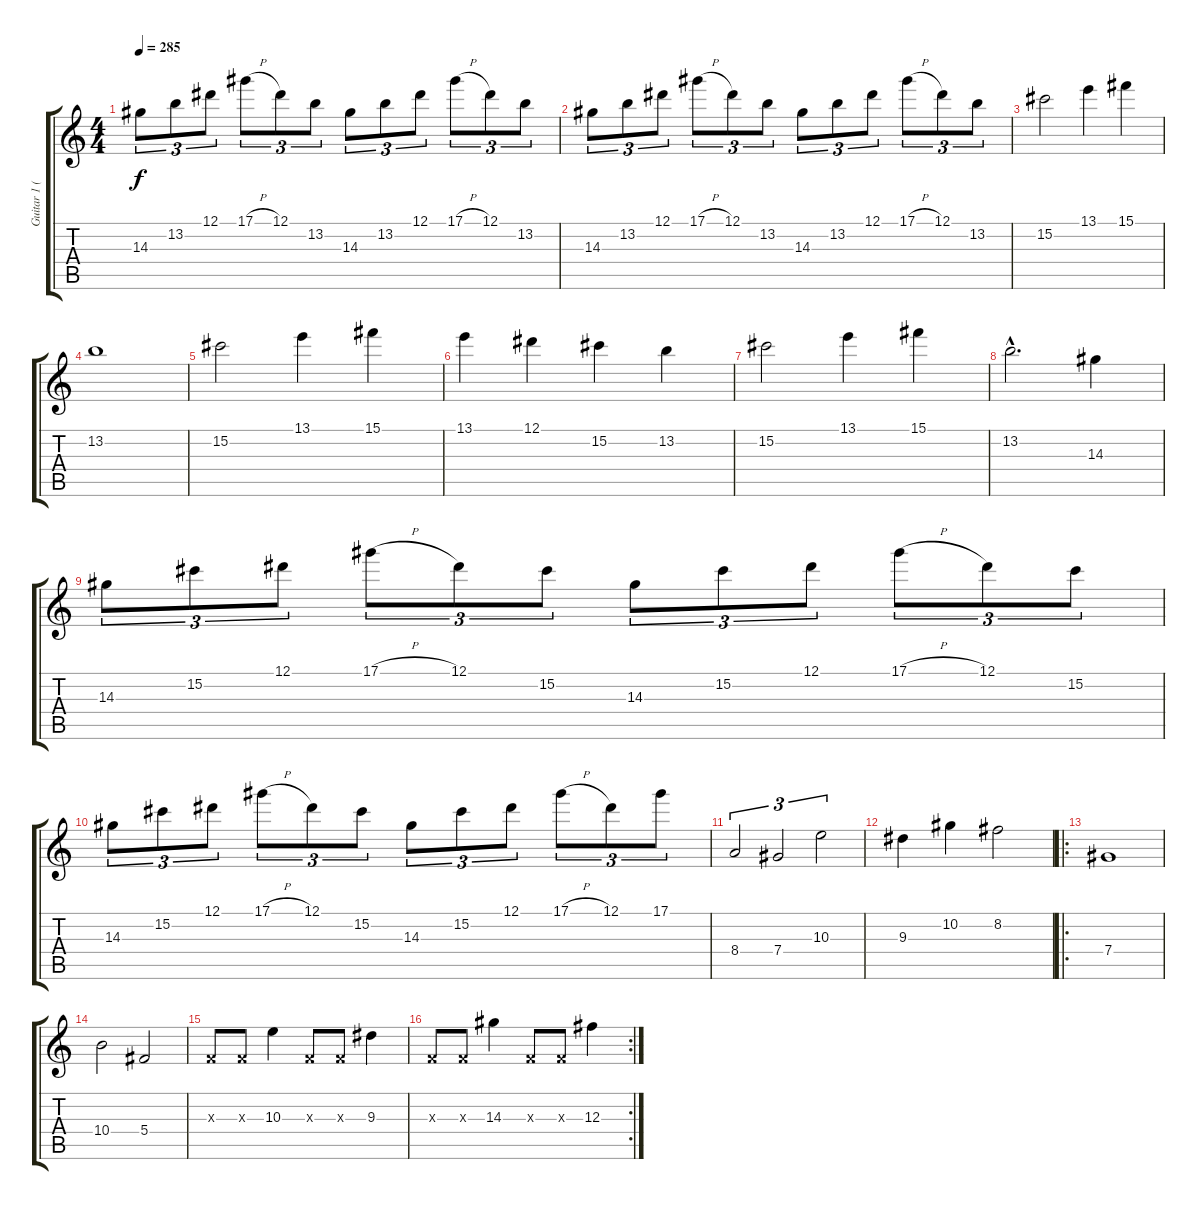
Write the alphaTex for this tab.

\track ("Guitar 1 (Alexi)" "Guitar 1 (") {instrument overdrivenguitar}
\staff {score tabs}
\tuning (Eb4 Bb3 Gb3 Db3 Ab2 Eb2) {hide}
\ts (4 4)
\tempo 285
\clef g2
\ks c
14.3.8{tu (3 2) dy f} 13.2.8{tu (3 2)} 12.1.8{tu (3 2)} 17.1{h}.8{tu (3 2)} 12.1.8{tu (3 2)} 13.2.8{tu (3 2)} 14.3.8{tu (3 2)} 13.2.8{tu (3 2)} 12.1.8{tu (3 2)} 17.1{h}.8{tu (3 2)} 12.1.8{tu (3 2)} 13.2.8{tu (3 2)} |
14.3.8{tu (3 2)} 13.2.8{tu (3 2)} 12.1.8{tu (3 2)} 17.1{h}.8{tu (3 2)} 12.1.8{tu (3 2)} 13.2.8{tu (3 2)} 14.3.8{tu (3 2)} 13.2.8{tu (3 2)} 12.1.8{tu (3 2)} 17.1{h}.8{tu (3 2)} 12.1.8{tu (3 2)} 13.2.8{tu (3 2)} |
15.2.2 13.1.4 15.1.4 |
13.2.1 |
15.2.2 13.1.4 15.1.4 |
13.1.4 12.1.4 15.2.4 13.2.4 |
15.2.2 13.1.4 15.1.4 |
13.2{hac}.2{d} 14.3.4 |
14.3.8{tu (3 2)} 15.2.8{tu (3 2)} 12.1.8{tu (3 2)} 17.1{h}.8{tu (3 2)} 12.1.8{tu (3 2)} 15.2.8{tu (3 2)} 14.3.8{tu (3 2)} 15.2.8{tu (3 2)} 12.1.8{tu (3 2)} 17.1{h}.8{tu (3 2)} 12.1.8{tu (3 2)} 15.2.8{tu (3 2)} |
14.3.8{tu (3 2)} 15.2.8{tu (3 2)} 12.1.8{tu (3 2)} 17.1{h}.8{tu (3 2)} 12.1.8{tu (3 2)} 15.2.8{tu (3 2)} 14.3.8{tu (3 2)} 15.2.8{tu (3 2)} 12.1.8{tu (3 2)} 17.1{h}.8{tu (3 2)} 12.1.8{tu (3 2)} 17.1.8{tu (3 2)} |
8.4.2{tu (3 2)} 7.4.2{tu (3 2)} 10.3.2{tu (3 2)} |
9.3.4 10.2.4 8.2.2 |
\ro
7.4.1 |
10.4.2 5.4.2 |
-1.3{x}.8 -1.3{x}.8 10.3.4 -1.3{x}.8 -1.3{x}.8 9.3.4 |
\rc 2
-1.3{x}.8 -1.3{x}.8 14.3.4 -1.3{x}.8 -1.3{x}.8 12.3.4
